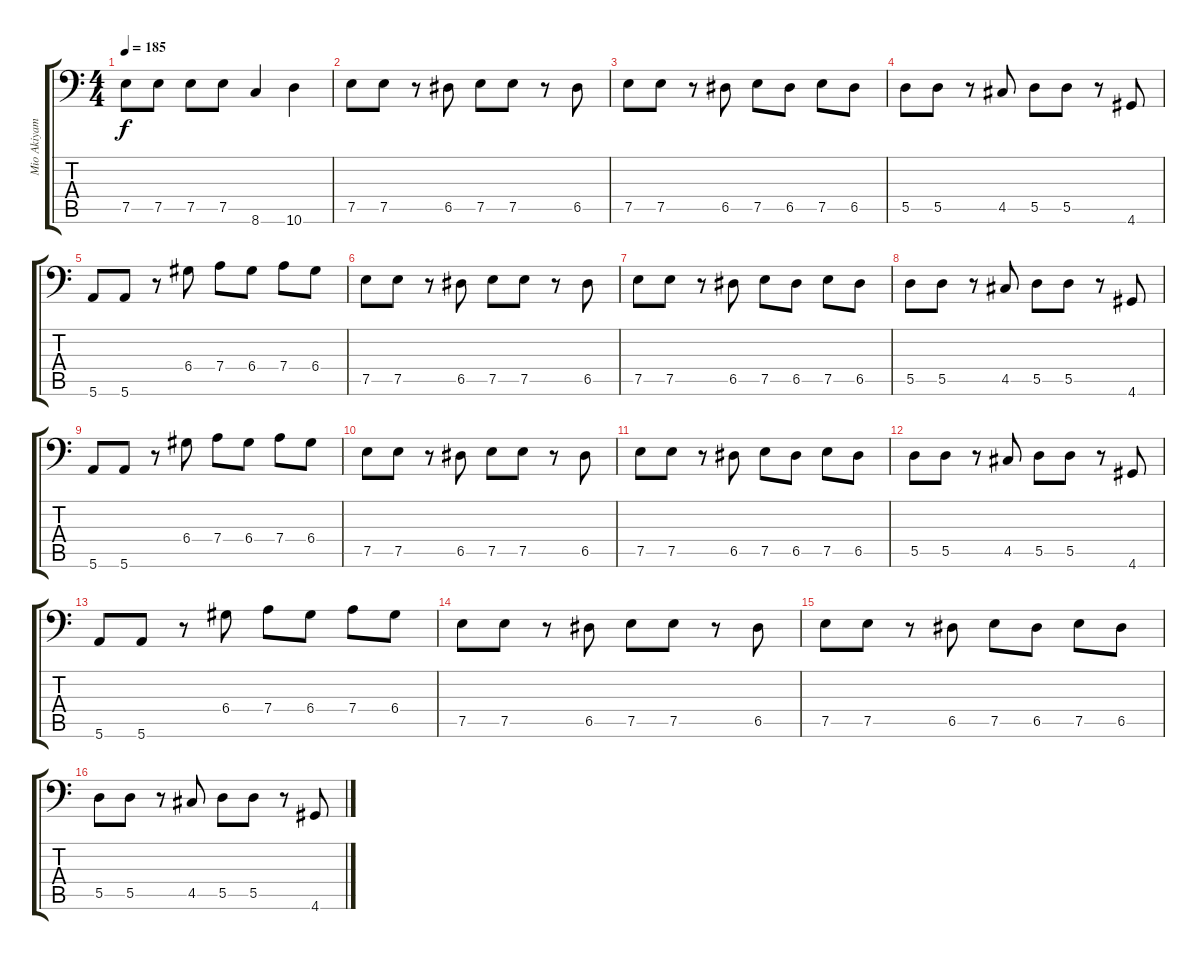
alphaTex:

\track ("Mio Akiyama" "Mio Akiyam") {instrument electricbassfinger}
\staff {score tabs}
\tuning (E3 B2 G2 D2 A1 E1) {hide}
\ts (4 4)
\tempo 185
\clef f4
\ks c
7.5.8{dy f} 7.5.8 7.5.8 7.5.8 8.6.4 10.6.4 |
7.5.8 7.5.8 r.8 6.5.8 7.5.8 7.5.8 r.8 6.5.8 |
7.5.8 7.5.8 r.8 6.5.8 7.5.8 6.5.8 7.5.8 6.5.8 |
5.5.8 5.5.8 r.8 4.5.8 5.5.8 5.5.8 r.8 4.6.8 |
5.6.8 5.6.8 r.8 6.4.8 7.4.8 6.4.8 7.4.8 6.4.8 |
7.5.8 7.5.8 r.8 6.5.8 7.5.8 7.5.8 r.8 6.5.8 |
7.5.8 7.5.8 r.8 6.5.8 7.5.8 6.5.8 7.5.8 6.5.8 |
5.5.8 5.5.8 r.8 4.5.8 5.5.8 5.5.8 r.8 4.6.8 |
5.6.8 5.6.8 r.8 6.4.8 7.4.8 6.4.8 7.4.8 6.4.8 |
7.5.8 7.5.8 r.8 6.5.8 7.5.8 7.5.8 r.8 6.5.8 |
7.5.8 7.5.8 r.8 6.5.8 7.5.8 6.5.8 7.5.8 6.5.8 |
5.5.8 5.5.8 r.8 4.5.8 5.5.8 5.5.8 r.8 4.6.8 |
5.6.8 5.6.8 r.8 6.4.8 7.4.8 6.4.8 7.4.8 6.4.8 |
7.5.8 7.5.8 r.8 6.5.8 7.5.8 7.5.8 r.8 6.5.8 |
7.5.8 7.5.8 r.8 6.5.8 7.5.8 6.5.8 7.5.8 6.5.8 |
5.5.8 5.5.8 r.8 4.5.8 5.5.8 5.5.8 r.8 4.6.8
